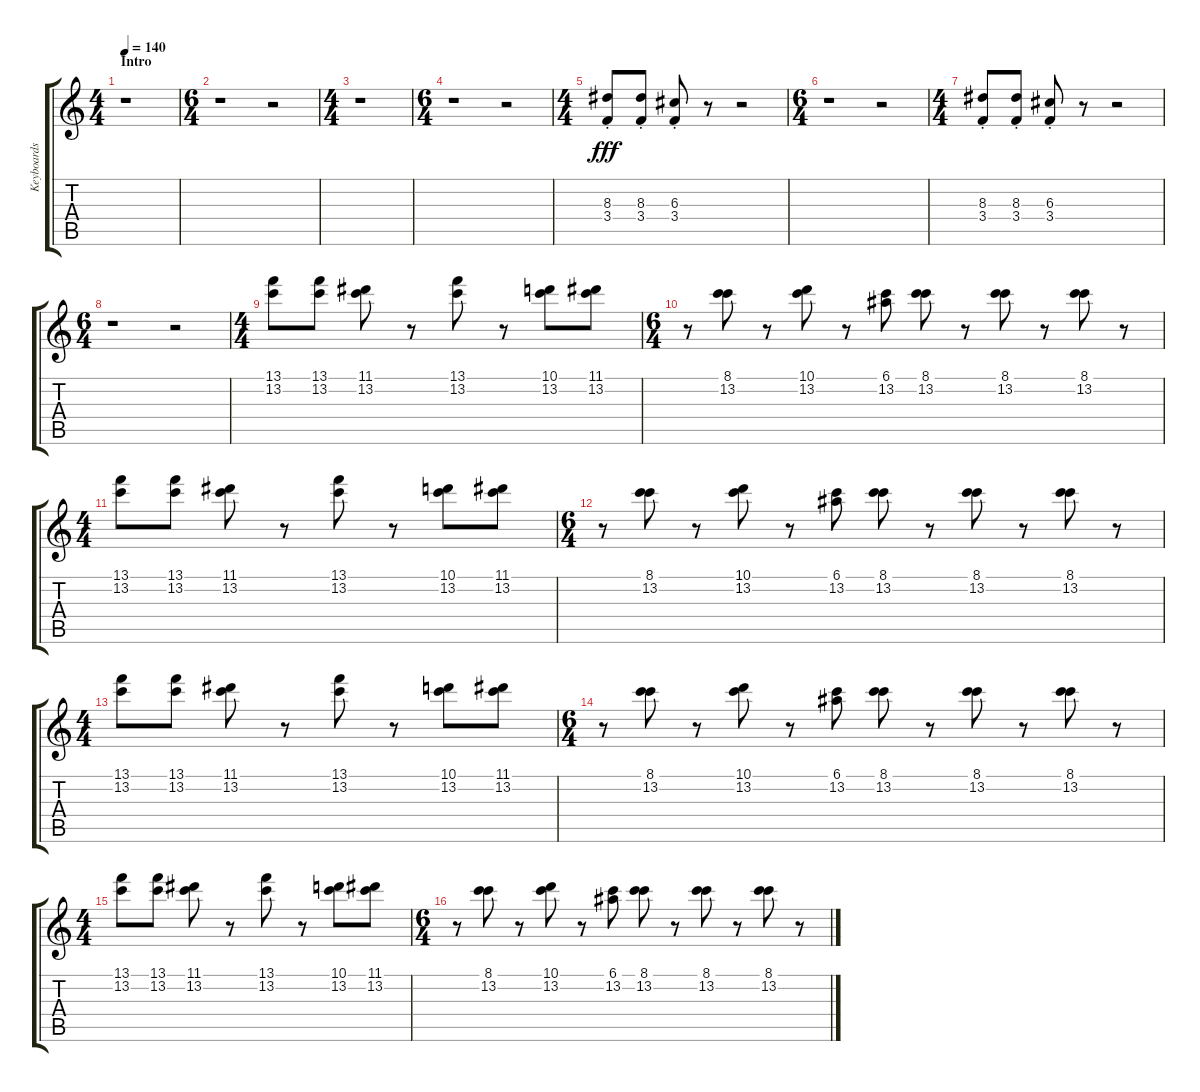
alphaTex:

\track ("Keyboards 2" "Keyboards ") {instrument pizzicatostrings}
\staff {score tabs}
\tuning (E5 B4 G4 D4 A3 E3) {hide}
\ts (4 4)
\section ("" "Intro")
\tempo 140
\clef g2
\ks c
r.1{dy fff instrument pizzicatostrings} |
\ts (6 4)
r.1 r.2 |
\ts (4 4)
r.1 |
\ts (6 4)
r.1 r.2 |
\ts (4 4)
(8.3{st} 3.4{st}).8 (8.3{st} 3.4{st}).8 (6.3{st} 3.4{st}).8 r.8 r.2 |
\ts (6 4)
r.1 r.2 |
\ts (4 4)
(8.3{st} 3.4{st}).8 (8.3{st} 3.4{st}).8 (6.3{st} 3.4{st}).8 r.8 r.2 |
\ts (6 4)
r.1 r.2 |
\ts (4 4)
(13.1 13.2).8 (13.1 13.2).8 (11.1 13.2).8 r.8 (13.1 13.2).8 r.8 (10.1 13.2).8 (11.1 13.2).8 |
\ts (6 4)
r.8 (8.1 13.2).8 r.8 (10.1 13.2).8 r.8 (6.1 13.2).8 (8.1 13.2).8 r.8 (8.1 13.2).8 r.8 (8.1 13.2).8 r.8 |
\ts (4 4)
(13.1 13.2).8 (13.1 13.2).8 (11.1 13.2).8 r.8 (13.1 13.2).8 r.8 (10.1 13.2).8 (11.1 13.2).8 |
\ts (6 4)
r.8 (8.1 13.2).8 r.8 (10.1 13.2).8 r.8 (6.1 13.2).8 (8.1 13.2).8 r.8 (8.1 13.2).8 r.8 (8.1 13.2).8 r.8 |
\ts (4 4)
(13.1 13.2).8 (13.1 13.2).8 (11.1 13.2).8 r.8 (13.1 13.2).8 r.8 (10.1 13.2).8 (11.1 13.2).8 |
\ts (6 4)
r.8 (8.1 13.2).8 r.8 (10.1 13.2).8 r.8 (6.1 13.2).8 (8.1 13.2).8 r.8 (8.1 13.2).8 r.8 (8.1 13.2).8 r.8 |
\ts (4 4)
(13.1 13.2).8 (13.1 13.2).8 (11.1 13.2).8 r.8 (13.1 13.2).8 r.8 (10.1 13.2).8 (11.1 13.2).8 |
\ts (6 4)
r.8 (8.1 13.2).8 r.8 (10.1 13.2).8 r.8 (6.1 13.2).8 (8.1 13.2).8 r.8 (8.1 13.2).8 r.8 (8.1 13.2).8 r.8
